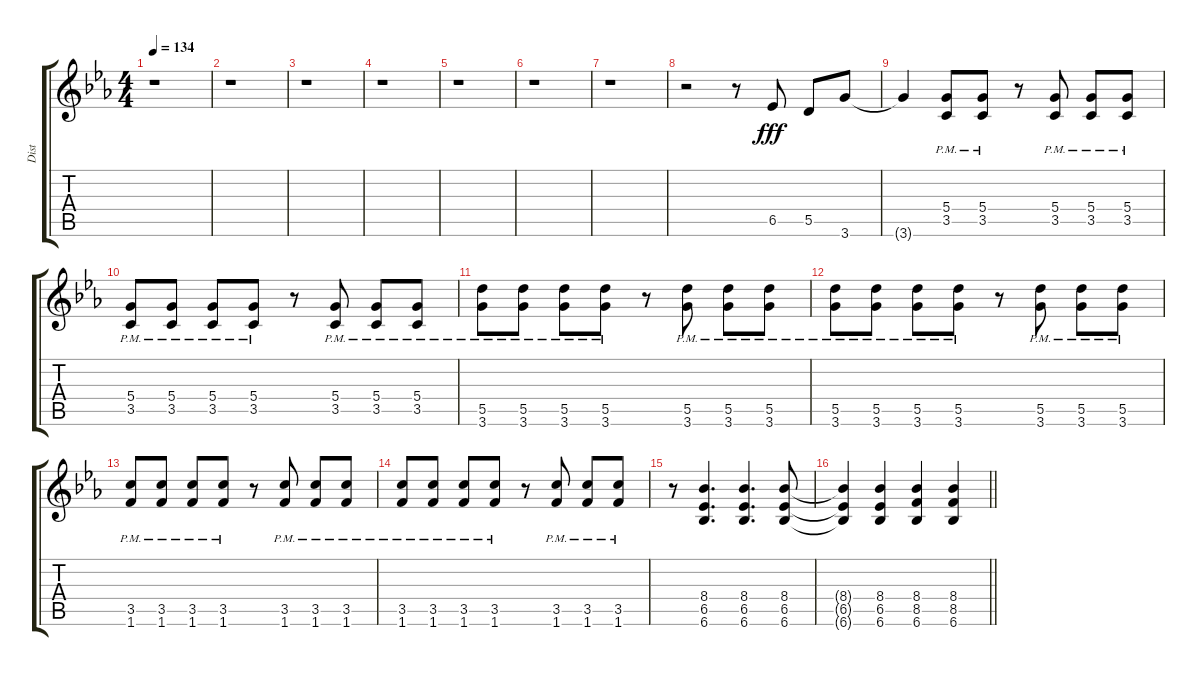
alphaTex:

\track ("Dist" "Dist") {instrument distortionguitar}
\staff {score tabs}
\tuning (E4 B3 G3 D3 A2 E2) {hide}
\ts (4 4)
\tempo 134
\clef g2
\ks eb
r.1{dy ff} |
r.1 |
r.1 |
r.1 |
r.1 |
r.1 |
r.1 |
r.2 r.8 6.5.8{dy fff} 5.5.8 3.6.8{ot 8vb} |
3.6{t}.4{ot 8vb} (5.4{pm} 3.5{pm}).8 (5.4{pm} 3.5{pm}).8 r.8 (5.4{pm} 3.5{pm}).8 (5.4{pm} 3.5{pm}).8 (5.4{pm} 3.5{pm}).8 |
(5.4{pm} 3.5{pm}).8 (5.4{pm} 3.5{pm}).8 (5.4{pm} 3.5{pm}).8 (5.4{pm} 3.5{pm}).8 r.8 (5.4{pm} 3.5{pm}).8 (5.4{pm} 3.5{pm}).8 (5.4{pm} 3.5{pm}).8 |
(5.5{pm} 3.6{pm}).8{ot 8vb} (5.5{pm} 3.6{pm}).8{ot 8vb} (5.5{pm} 3.6{pm}).8{ot 8vb} (5.5{pm} 3.6{pm}).8{ot 8vb} r.8 (5.5{pm} 3.6{pm}).8{ot 8vb} (5.5{pm} 3.6{pm}).8{ot 8vb} (5.5{pm} 3.6{pm}).8{ot 8vb} |
(5.5{pm} 3.6{pm}).8{ot 8vb} (5.5{pm} 3.6{pm}).8{ot 8vb} (5.5{pm} 3.6{pm}).8{ot 8vb} (5.5{pm} 3.6{pm}).8{ot 8vb} r.8 (5.5{pm} 3.6{pm}).8{ot 8vb} (5.5{pm} 3.6{pm}).8{ot 8vb} (5.5{pm} 3.6{pm}).8{ot 8vb} |
(3.5{pm} 1.6{pm}).8{ot 8vb} (3.5{pm} 1.6{pm}).8{ot 8vb} (3.5{pm} 1.6{pm}).8{ot 8vb} (3.5{pm} 1.6{pm}).8{ot 8vb} r.8 (3.5{pm} 1.6{pm}).8{ot 8vb} (3.5{pm} 1.6{pm}).8{ot 8vb} (3.5{pm} 1.6{pm}).8{ot 8vb} |
(3.5{pm} 1.6{pm}).8{ot 8vb} (3.5{pm} 1.6{pm}).8{ot 8vb} (3.5{pm} 1.6{pm}).8{ot 8vb} (3.5{pm} 1.6{pm}).8{ot 8vb} r.8 (3.5{pm} 1.6{pm}).8{ot 8vb} (3.5{pm} 1.6{pm}).8{ot 8vb} (3.5{pm} 1.6{pm}).8{ot 8vb} |
r.8 (8.4 6.5 6.6).4{d} (8.4 6.5 6.6).4{d} (8.4 6.5 6.6).8 |
\barLineRight lightlight
(8.4{t} 6.5{t} 6.6{t}).4 (8.4 6.5 6.6).4 (8.4 8.5 6.6).4 (8.4 8.5 6.6).4
